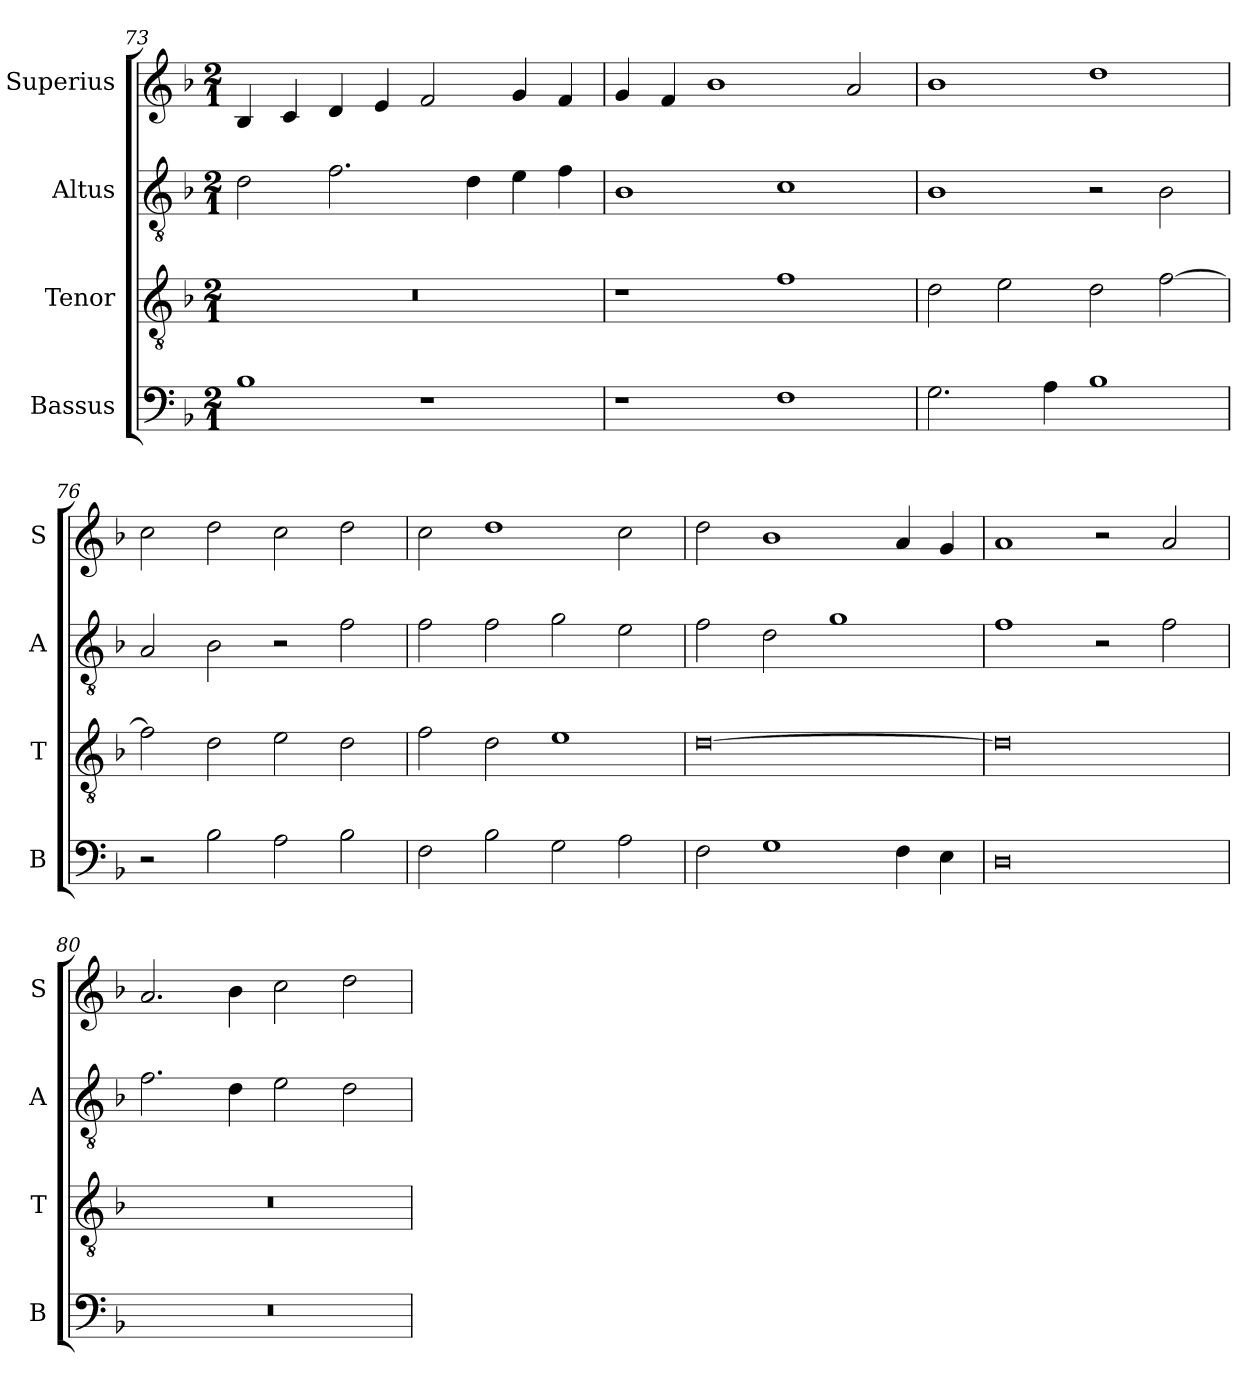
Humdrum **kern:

**kern	**kern	**kern	**kern
*part4	*part3	*part2	*part1
*staff4	*staff3	*staff2	*staff1
*I"Bassus	*I"Tenor	*I"Altus	*I"Superius
*I'B	*I'T	*I'A	*I'S
*clefF4	*clefGv2	*clefGv2	*clefG2
*k[b-]	*k[b-]	*k[b-]	*k[b-]
*M2/1	*M2/1	*M2/1	*M2/1
=73	=73	=73	=73
1B-	0r	2d\	4B-/
.	.	.	4c/
.	.	2.f\	4d/
.	.	.	4e/
1r	.	.	2f/
.	.	4d\	.
.	.	4e\	4g/
.	.	4f\	4f/
=74	=74	=74	=74
1r	1r	1B-	4g/
.	.	.	4f/
.	.	.	1b-
1F	1f	1c	.
.	.	.	2a/
=75	=75	=75	=75
2.G\	2d\	1B-	1b-
.	2e\	.	.
4A\	.	.	.
1B-	2d\	2r	1dd
.	[2f\	2B-\	.
=76	=76	=76	=76
2r	2f\]	2A/	2cc\
2B-\	2d\	2B-\	2dd\
2A\	2e\	2r	2cc\
2B-\	2d\	2f\	2dd\
=77	=77	=77	=77
2F\	2f\	2f\	2cc\
2B-\	2d\	2f\	1dd
2G\	1e	2g\	.
2A\	.	2e\	2cc\
=78	=78	=78	=78
2F\	[0d	2f\	2dd\
1G	.	2d\	1b-
.	.	1g	.
4F\	.	.	4a/
4E\	.	.	4g/
=79	=79	=79	=79
0D	0d]	1f	1a
.	.	2r	2r
.	.	2f\	2a/
=80	=80	=80	=80
0r	0r	2.f\	2.a/
.	.	4d\	4b-\
.	.	2e\	2cc\
.	.	2d\	2dd\
=	=	=	=
*-	*-	*-	*-
